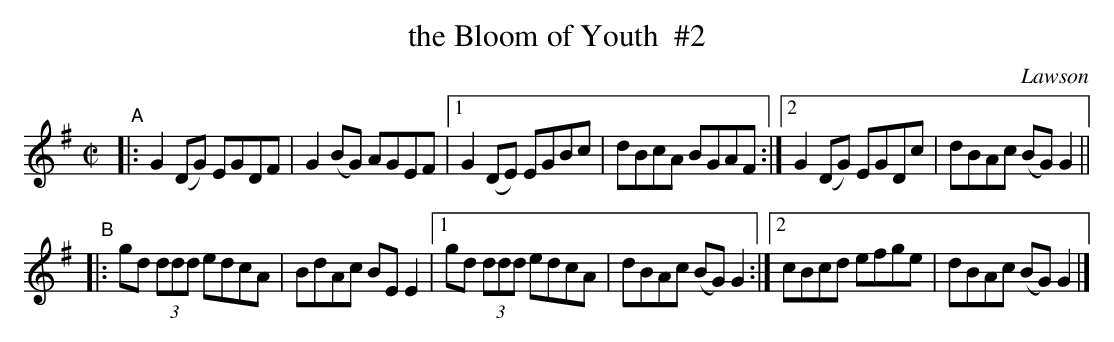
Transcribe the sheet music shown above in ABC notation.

X:1
T: the Bloom of Youth  #2
O: Lawson
M: C|
L: 1/8
K: G
"^A"\
|: G2(DG) EGDF | G2(BG) AGEF |\
[1 G2(DE) EGBc | dBcA BGAF :|\
[2 G2(DG) EGDc | dBAc (BG)G2 ||
"^B"\
|: gd (3ddd edcA | BdAc BEE2 |\
[1 gd (3ddd edcA | dBAc (BG)G2 :|\
[2 cBcd efge | dBAc (BG)G2 |]
